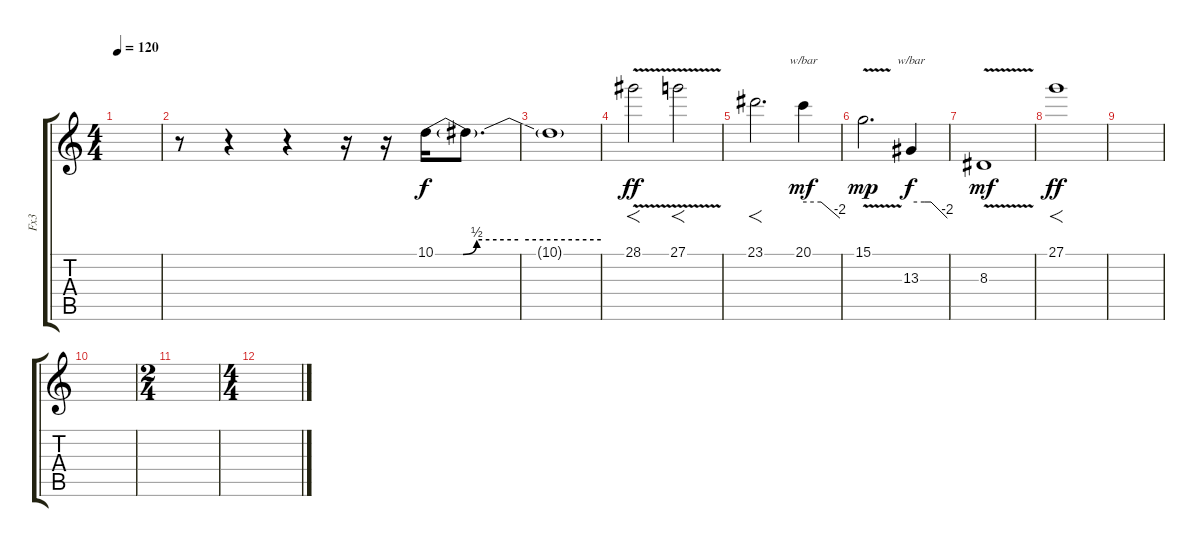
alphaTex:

\track ("Fx3" "Fx3") {instrument pad6metallic}
\staff {score tabs}
\tuning (E4 B3 G3 D3 A2 E2) {hide}
\ts (4 4)
\tempo 120
\clef g2
\ks c
|
r.8{volume 13} r.4 r.4 r.16 r.16 10.1{be (custom 0 0 10 0 15 2 30 2 60 2)}.16 10.1{t}.8{d} |
10.1{t}.1 |
28.1{v}.2{f dy ff} 27.1{v}.2{f} |
23.1.2{f d} 20.1.4{tbe (custom default 0 0 29 0 60 -8) dy mf} |
15.1{v}.2{d dy mp} 13.3.4{tbe (custom default 0 0 22 0 33 0 60 -8) dy f} |
8.3{v}.1{dy mf} |
27.1.1{f dy ff} |
|
|
\ts (2 4)
|
\ts (4 4)
